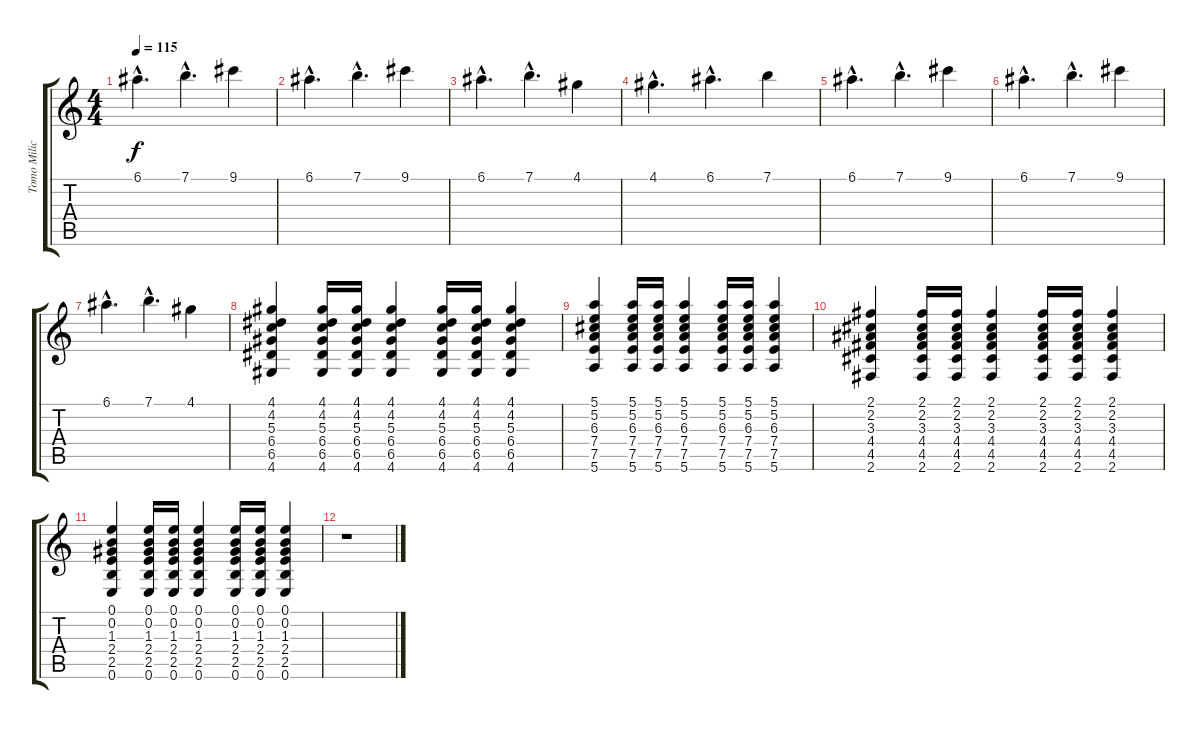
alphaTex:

\track ("Tomo Milicevic" "Tomo Milic") {instrument distortionguitar}
\staff {score tabs}
\tuning (E4 B3 G3 D3 A2 E2) {hide}
\ts (4 4)
\tempo 115
\clef g2
\ks c
6.1{hac}.4{d dy f} 7.1{hac}.4{d} 9.1.4 |
6.1{hac}.4{d} 7.1{hac}.4{d} 9.1.4 |
6.1{hac}.4{d} 7.1{hac}.4{d} 4.1.4 |
4.1{hac}.4{d} 6.1{hac}.4{d} 7.1.4 |
6.1{hac}.4{d} 7.1{hac}.4{d} 9.1.4 |
6.1{hac}.4{d} 7.1{hac}.4{d} 9.1.4 |
6.1{hac}.4{d} 7.1{hac}.4{d} 4.1.4 |
(4.1 4.2 5.3 6.4 6.5 4.6).4{instrument acousticguitarsteel} (4.1 4.2 5.3 6.4 6.5 4.6).16 (4.1 4.2 5.3 6.4 6.5 4.6).16 (4.1 4.2 5.3 6.4 6.5 4.6).4 (4.1 4.2 5.3 6.4 6.5 4.6).16 (4.1 4.2 5.3 6.4 6.5 4.6).16 (4.1 4.2 5.3 6.4 6.5 4.6).4 |
(5.1 5.2 6.3 7.4 7.5 5.6).4 (5.1 5.2 6.3 7.4 7.5 5.6).16 (5.1 5.2 6.3 7.4 7.5 5.6).16 (5.1 5.2 6.3 7.4 7.5 5.6).4 (5.1 5.2 6.3 7.4 7.5 5.6).16 (5.1 5.2 6.3 7.4 7.5 5.6).16 (5.1 5.2 6.3 7.4 7.5 5.6).4 |
(2.1 2.2 3.3 4.4 4.5 2.6).4 (2.1 2.2 3.3 4.4 4.5 2.6).16 (2.1 2.2 3.3 4.4 4.5 2.6).16 (2.1 2.2 3.3 4.4 4.5 2.6).4 (2.1 2.2 3.3 4.4 4.5 2.6).16 (2.1 2.2 3.3 4.4 4.5 2.6).16 (2.1 2.2 3.3 4.4 4.5 2.6).4 |
(0.1 0.2 1.3 2.4 2.5 0.6).4 (0.1 0.2 1.3 2.4 2.5 0.6).16 (0.1 0.2 1.3 2.4 2.5 0.6).16 (0.1 0.2 1.3 2.4 2.5 0.6).4 (0.1 0.2 1.3 2.4 2.5 0.6).16 (0.1 0.2 1.3 2.4 2.5 0.6).16 (0.1 0.2 1.3 2.4 2.5 0.6).4 |
r.1{instrument distortionguitar}
